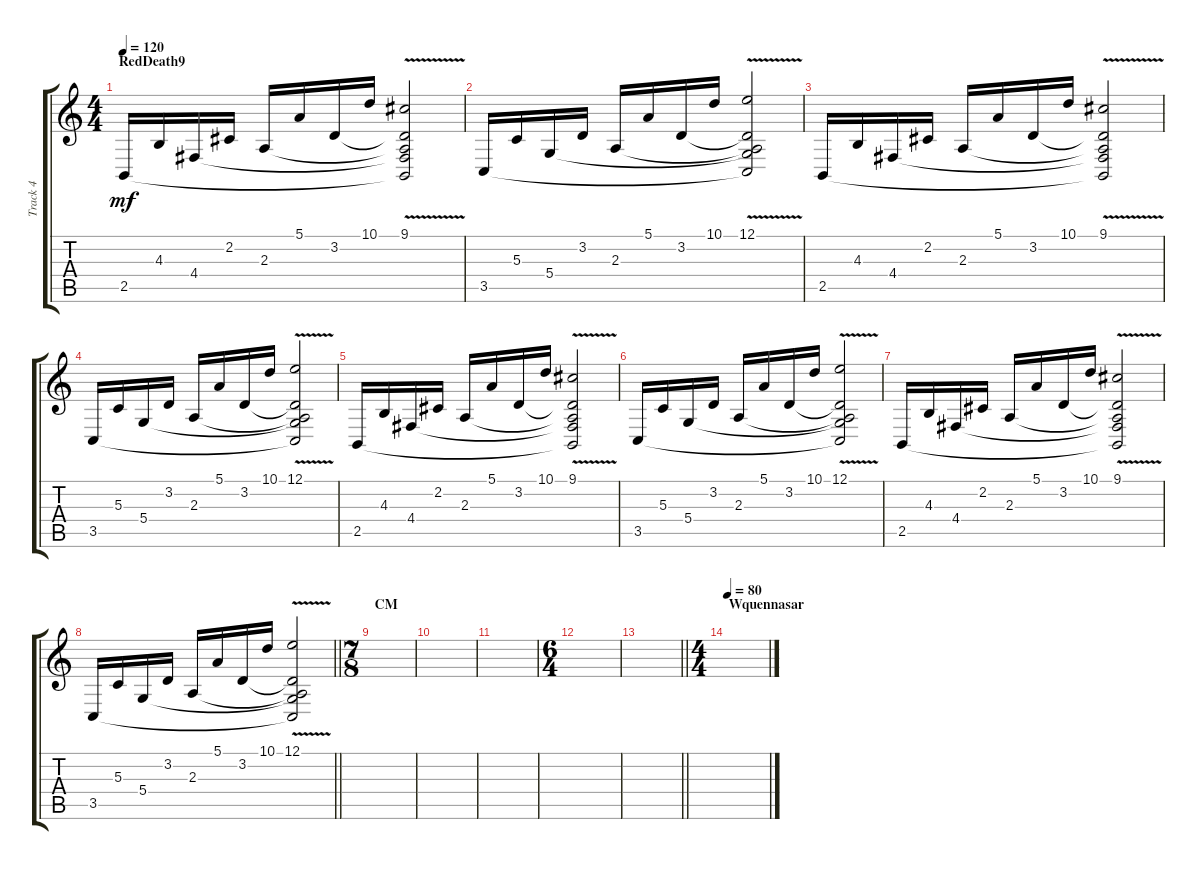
\track ("Track 4" "Track 4") {instrument stringensemble2}
\staff {score tabs}
\tuning (E4 B3 G3 D3 A2 E2) {hide}
\ts (4 4)
\section ("" "RedDeath9")
\tempo 120
\clef g2
\ks c
2.5.16{dy mf} 4.3.16 4.4.16 2.2.16 2.3.16 5.1.16 3.2.16 10.1.16 (9.1{v} 3.2{t} 2.3{t} 4.4{t} 2.5{t}).2 |
3.5.16 5.3.16 5.4.16 3.2.16 2.3.16 5.1.16 3.2.16 10.1.16 (12.1{v} 3.2{t} 2.3{t} 5.4{t} 3.5{t}).2 |
2.5.16 4.3.16 4.4.16 2.2.16 2.3.16 5.1.16 3.2.16 10.1.16 (9.1{v} 3.2{t} 2.3{t} 4.4{t} 2.5{t}).2 |
3.5.16 5.3.16 5.4.16 3.2.16 2.3.16 5.1.16 3.2.16 10.1.16 (12.1{v} 3.2{t} 2.3{t} 5.4{t} 3.5{t}).2 |
2.5.16 4.3.16 4.4.16 2.2.16 2.3.16 5.1.16 3.2.16 10.1.16 (9.1{v} 3.2{t} 2.3{t} 4.4{t} 2.5{t}).2 |
3.5.16 5.3.16 5.4.16 3.2.16 2.3.16 5.1.16 3.2.16 10.1.16 (12.1{v} 3.2{t} 2.3{t} 5.4{t} 3.5{t}).2 |
2.5.16 4.3.16 4.4.16 2.2.16 2.3.16 5.1.16 3.2.16 10.1.16 (9.1{v} 3.2{t} 2.3{t} 4.4{t} 2.5{t}).2 |
\barLineRight lightlight
3.5.16 5.3.16 5.4.16 3.2.16 2.3.16 5.1.16 3.2.16 10.1.16 (12.1{v} 3.2{t} 2.3{t} 5.4{t} 3.5{t}).2 |
\ts (7 8)
\section ("" "CM")
|
|
|
\ts (6 4)
|
\barLineRight lightlight
|
\ts (4 4)
\section ("" "Wquennasar")
\tempo 80
